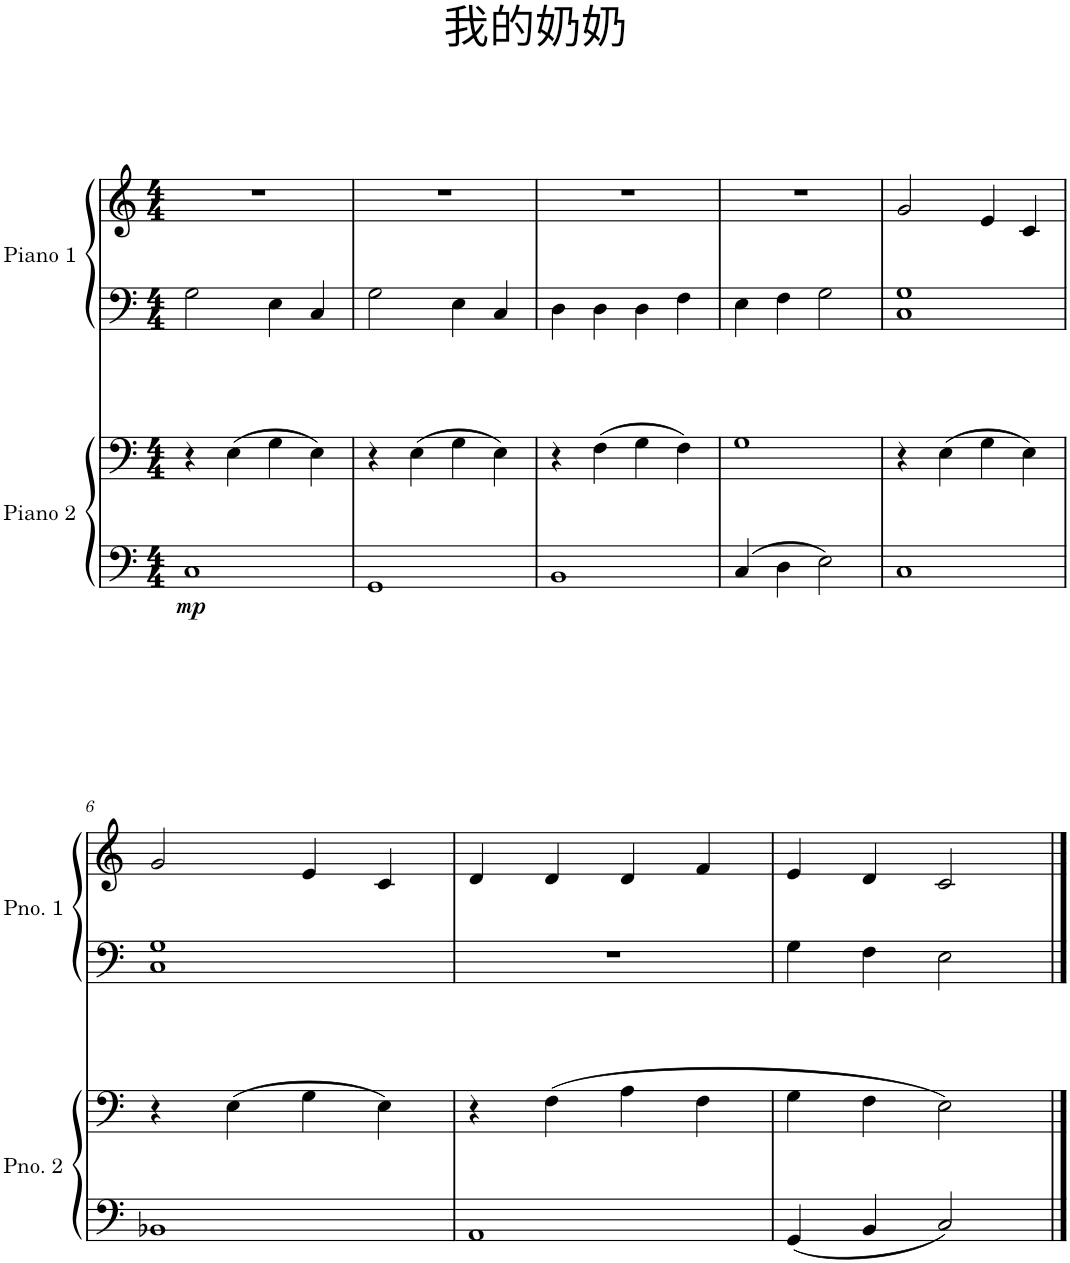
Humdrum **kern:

**kern	**kern	**dynam	**kern	**kern
*part2	*part2	*part2	*part1	*part1
*staff4	*staff3	*staff3/4	*staff2	*staff1
*I"Piano 2	*	*	*I"Piano 1	*
*I'Pno. 2	*	*	*I'Pno. 1	*
*clefF4	*clefF4	*	*clefF4	*clefG2
*k[]	*k[]	*	*k[]	*k[]
*M4/4	*M4/4	*	*M4/4	*M4/4
=1	=1	=1	=1	=1
!	!	!LO:DY:b=2	!	!
1C	4r	mp	2G\	1r
.	(4E\	.	.	.
.	4G\	.	4E\	.
.	4E\)	.	4C/	.
=2	=2	=2	=2	=2
1GG	4r	.	2G\	1r
.	(4E\	.	.	.
.	4G\	.	4E\	.
.	4E\)	.	4C/	.
=3	=3	=3	=3	=3
1BB	4r	.	4D\	1r
.	(4F\	.	4D\	.
.	4G\	.	4D\	.
.	4F\)	.	4F\	.
=4	=4	=4	=4	=4
4C/	1G	.	4E\	1r
4D\	.	.	4F\	.
2E\	.	.	2G\	.
=5	=5	=5	=5	=5
1C	4r	.	1C 1G	2g/
.	(4E\	.	.	.
.	4G\	.	.	4e/
.	4E\)	.	.	4c/
!!LO:LB:g=z
=6	=6	=6	=6	=6
1BB-X	4r	.	1C 1G	2g/
.	(4E\	.	.	.
.	4G\	.	.	4e/
.	4E\)	.	.	4c/
=7	=7	=7	=7	=7
1AA	4r	.	1r	4d/
.	(4F\	.	.	4d/
.	4A\	.	.	4d/
.	4F\	.	.	4f/
=8	=8	=8	=8	=8
4GG/	4G\	.	4G\	4e/
4BB/	4F\	.	4F\	4d/
2C/	2E\)	.	2E\	2c/
==	==	==	==	==
*-	*-	*-	*-	*-
